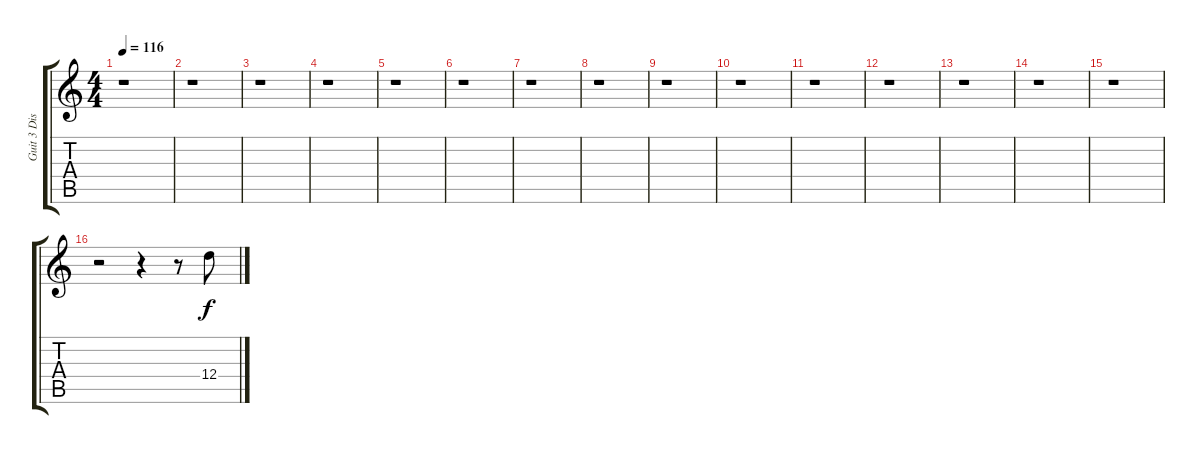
\track ("Guit 3 Dist" "Guit 3 Dis") {instrument distortionguitar}
\staff {score tabs}
\tuning (E4 B3 G3 D3 A2 E2) {hide}
\ts (4 4)
\tempo 116
\clef g2
\ks c
r.1{dy f instrument distortionguitar} |
r.1 |
r.1 |
r.1 |
r.1 |
r.1 |
r.1 |
r.1 |
r.1 |
r.1 |
r.1 |
r.1 |
r.1 |
r.1 |
r.1 |
r.2 r.4 r.8 12.4.8
